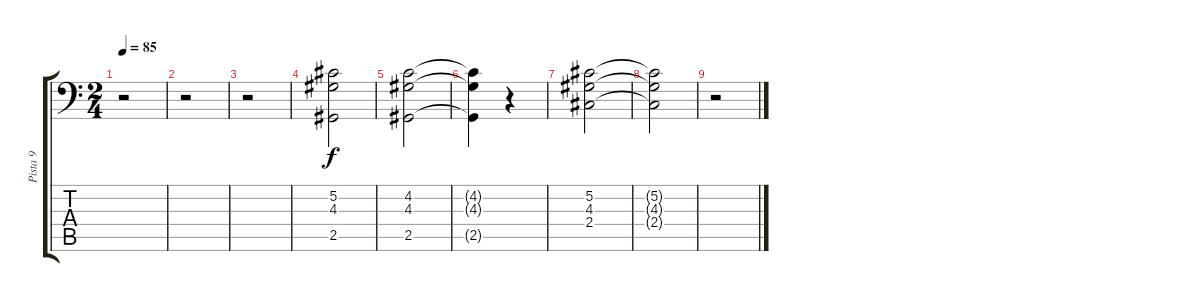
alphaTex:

\track ("Pista 9" "Pista 9") {instrument frenchhorn}
\staff {score tabs}
\tuning (Db4 Ab3 E3 B2 Gb2 G1) {hide}
\ts (2 4)
\tempo 85
\clef f4
\ks c
r.2{dy f} |
r.2 |
r.2 |
(5.2 4.3 2.5).2 |
(4.2 4.3 2.5).2 |
(4.2{t} 4.3{t} 2.5{t}).4 r.4 |
(5.2 4.3 2.4).2 |
(5.2{t} 4.3{t} 2.4{t}).2 |
r.2
